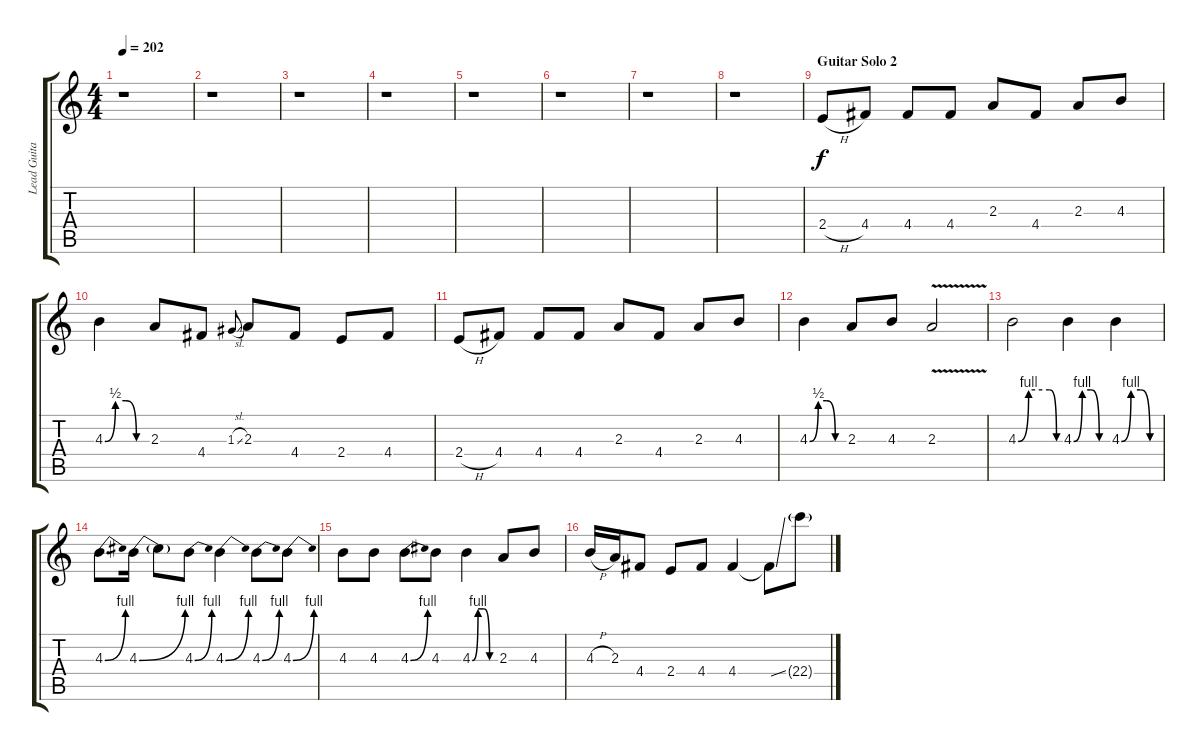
\track ("Lead Guitar" "Lead Guita") {instrument distortionguitar}
\staff {score tabs}
\tuning (E4 B3 G3 D3 A2 E2) {hide}
\ts (4 4)
\tempo 202
\clef g2
\ks c
r.1{dy f} |
r.1 |
r.1 |
r.1 |
r.1 |
r.1 |
r.1 |
r.1 |
\section ("" "Guitar Solo 2")
2.4{h}.8 4.4.8 4.4.8 4.4.8 2.3.8 4.4.8 2.3.8 4.3.8 |
4.3{be (custom 0 0 15 2 30 2 45 0 60 0)}.4 2.3.8 4.4.8 1.3{sl}.8{gr onbeat} 2.3.8 4.4.8 2.4.8 4.4.8 |
2.4{h}.8 4.4.8 4.4.8 4.4.8 2.3.8 4.4.8 2.3.8 4.3.8 |
4.3{be (custom 0 0 15 2 30 2 45 0 60 0)}.4 2.3.8 4.3.8 2.3{v}.2 |
4.3{be (custom 0 0 15 4 45 4 55 0 60 0)}.2 4.3{be (custom 0 0 15 4 30 4 45 0 60 0)}.4 4.3{be (custom 0 0 15 4 30 4 45 0 60 0)}.4 |
4.3{be (bend 0 0 60 4)}.8{d} 4.3{be (bend 0 0 60 4)}.16 4.3{t}.8 4.3{be (bend 0 0 60 4)}.8 4.3{be (bend 0 0 60 4)}.4 4.3{be (bend 0 0 60 4)}.8 4.3{be (bend 0 0 60 4)}.8 |
4.3.8 4.3.8 4.3{be (bend 0 0 60 4)}.8 4.3.8 4.3{be (custom 0 0 15 4 30 4 45 0 60 0)}.4 2.3.8 4.3.8 |
4.3{h}.16 2.3.16 4.4.8 2.4.8 4.4.8 4.4.4 4.4{ss t}.8 22.4{g}.8
